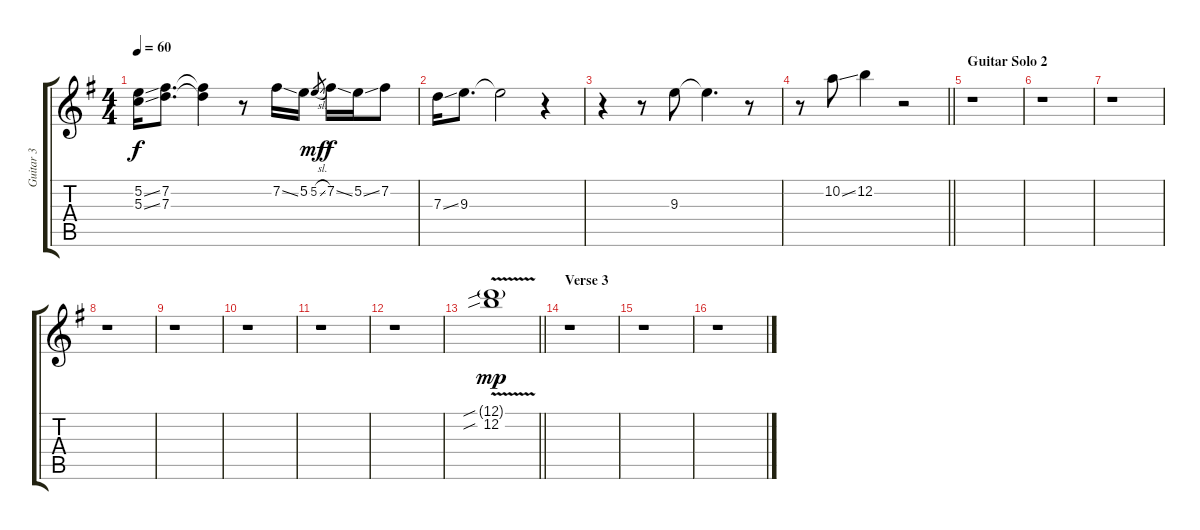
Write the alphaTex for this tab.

\track ("Guitar 3" "Guitar 3") {instrument electricguitarjazz}
\staff {score tabs}
\tuning (D4 B3 G3 D3 G2 D2) {hide}
\ts (4 4)
\tempo 60
\clef g2
\ks g
(5.2{ss} 5.3{ss}).16{dy f} (7.2 7.3).8{d} (7.2{t} 7.3{t}).4 r.8 7.2{ss}.16 5.2.16 5.2{sl}.8{gr dy mf} 7.2{ss}.16{dy f} 5.2{ss}.16 7.2.8 |
7.3{ss}.16 9.3.8{d} 9.3{t}.2 r.4 |
r.4 r.8 9.3.8 9.3{t}.4{d} r.8 |
\barLineRight lightlight
r.8 10.2{ss}.8 12.2.4 r.2 |
\section ("" "Guitar Solo 2")
r.1 |
r.1 |
r.1 |
r.1 |
r.1 |
r.1 |
r.1 |
r.1 |
\barLineRight lightlight
(12.1{sib g} 12.2{v sib}).1{dy mp} |
\section ("" "Verse 3")
r.1 |
r.1 |
r.1
